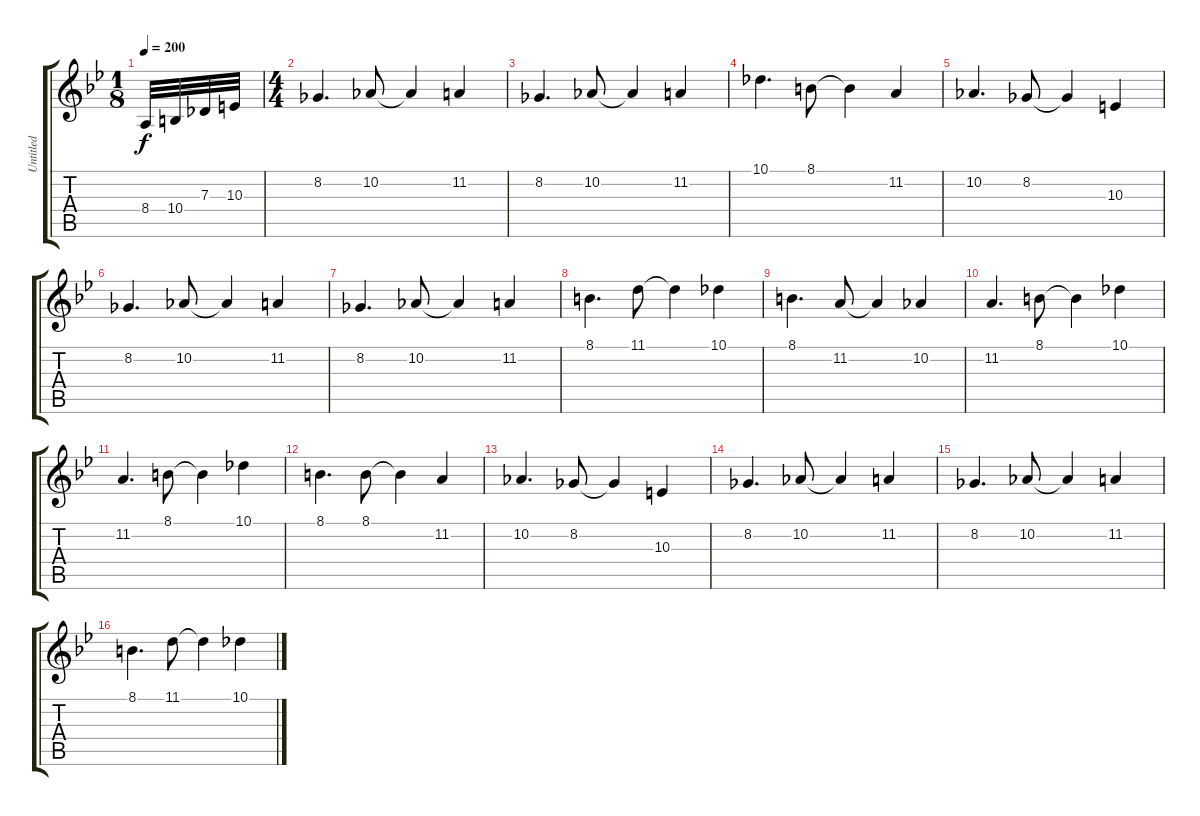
\track ("Untitled" "Untitled") {instrument synthstrings1}
\staff {score tabs}
\tuning (Eb4 Bb3 Gb3 Db3 Ab2 Eb2) {hide}
\ts (1 8)
\tempo 200
\clef g2
\ks bb
8.4.32{dy f instrument synthstrings1} 10.4.32 7.3.32 10.3.32 |
\ts (4 4)
8.2.4{d} 10.2.8 10.2{t}.4 11.2.4 |
8.2.4{d} 10.2.8 10.2{t}.4 11.2.4 |
10.1.4{d} 8.1.8 8.1{t}.4 11.2.4 |
10.2.4{d} 8.2.8 8.2{t}.4 10.3.4 |
8.2.4{d} 10.2.8 10.2{t}.4 11.2.4 |
8.2.4{d} 10.2.8 10.2{t}.4 11.2.4 |
8.1.4{d} 11.1.8 11.1{t}.4 10.1.4 |
8.1.4{d} 11.2.8 11.2{t}.4 10.2.4 |
11.2.4{d} 8.1.8 8.1{t}.4 10.1.4 |
11.2.4{d} 8.1.8 8.1{t}.4 10.1.4 |
8.1.4{d} 8.1.8 8.1{t}.4 11.2.4 |
10.2.4{d} 8.2.8 8.2{t}.4 10.3.4 |
8.2.4{d} 10.2.8 10.2{t}.4 11.2.4 |
8.2.4{d} 10.2.8 10.2{t}.4 11.2.4 |
8.1.4{d} 11.1.8 11.1{t}.4 10.1.4
